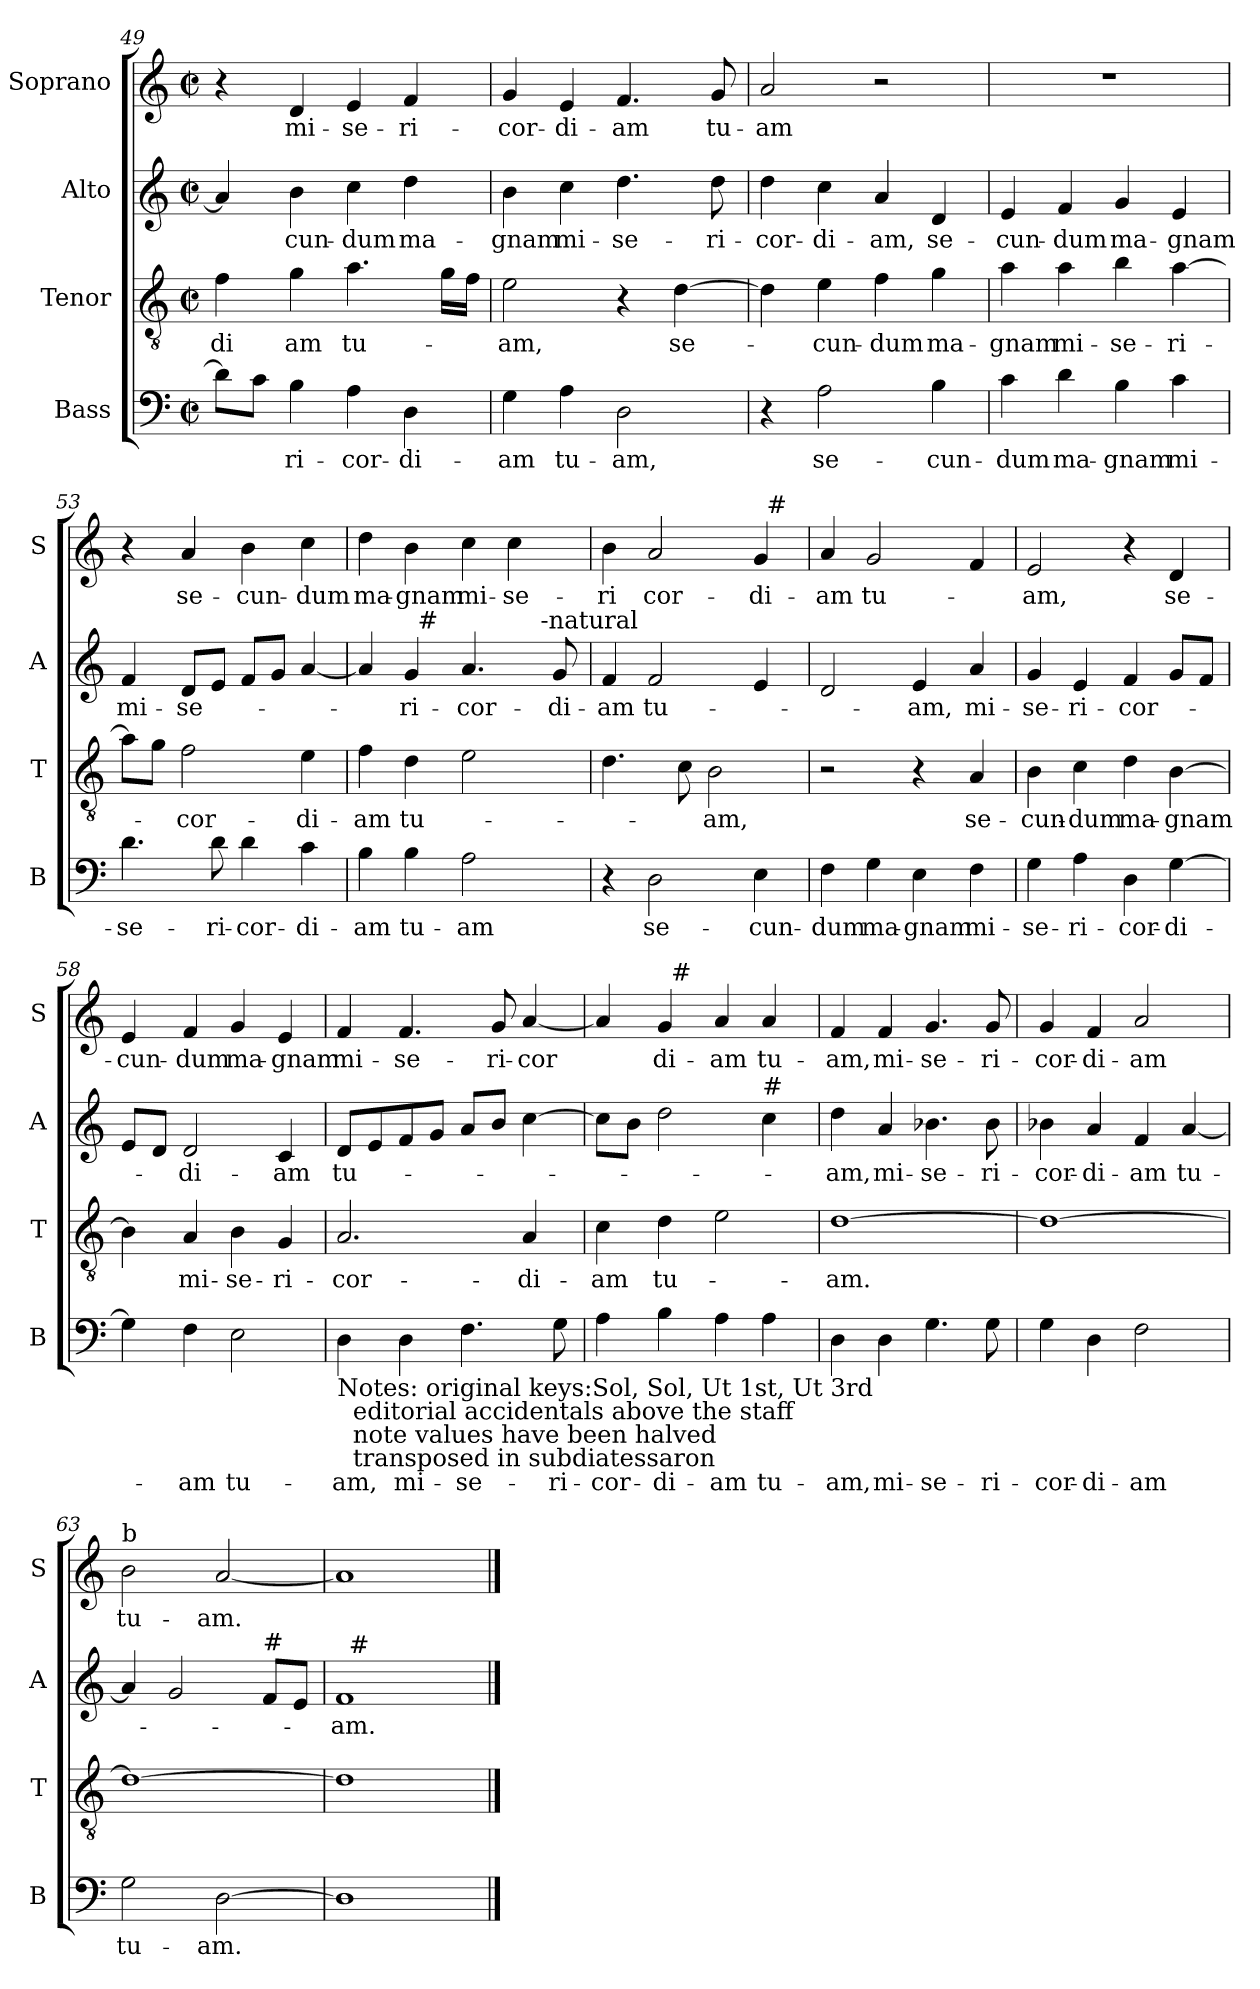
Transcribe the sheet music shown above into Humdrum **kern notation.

**kern	**text	**kern	**text	**kern	**text	**kern	**text
*part4	*part4	*part3	*part3	*part2	*part2	*part1	*part1
*staff4	*staff4	*staff3	*staff3	*staff2	*staff2	*staff1	*staff1
*I"Bass	*	*I"Tenor	*	*I"Alto	*	*I"Soprano	*
*I'B	*	*I'T	*	*I'A	*	*I'S	*
!!LO:PB:g=z
*clefF4	*	*clefGv2	*	*clefG2	*	*clefG2	*
*k[]	*	*k[]	*	*k[]	*	*k[]	*
*C:	*	*C:	*	*C:	*	*C:	*
*M2/2	*	*M2/2	*	*M2/2	*	*M2/2	*
*met(c|)	*	*met(c|)	*	*met(c|)	*	*met(c|)	*
=49	=49	=49	=49	=49	=49	=49	=49
8d\L]	.	4f\	-di	4a/]	.	4r	.
8c\J	.	.	.	.	.	.	.
4B\	-ri-	4g\	am	4b\	-cun-	4d/	mi-
4A\	-cor-	4.a\	tu-	4cc\	-dum	4e/	-se-
4D\	-di-	.	.	4dd\	ma-	4f/	-ri-
.	.	16g\LL	.	.	.	.	.
.	.	16f\JJ	.	.	.	.	.
=50	=50	=50	=50	=50	=50	=50	=50
4G\	-am	2e\	-am,	4b\	-gnam	4g/	-cor-
4A\	tu-	.	.	4cc\	mi-	4e/	-di-
2D\	-am,	4r	.	4.dd\	-se-	4.f/	-am
.	.	[4d\	se-	.	.	.	.
.	.	.	.	8dd\	-ri-	8g/	tu-
=51	=51	=51	=51	=51	=51	=51	=51
4r	.	4d\]	.	4dd\	-cor-	2a/	-am
2A\	se-	4e\	-cun-	4cc\	-di-	.	.
.	.	4f\	-dum	4a/	-am,	2r	.
4B\	-cun-	4g\	ma-	4d/	se-	.	.
=52	=52	=52	=52	=52	=52	=52	=52
4c\	-dum	4a\	-gnam	4e/	-cun-	1r	.
4d\	ma-	4a\	mi-	4f/	-dum	.	.
4B\	-gnam	4b\	-se-	4g/	ma-	.	.
4c\	mi-	[4a\	-ri-	4e/	-gnam	.	.
=53	=53	=53	=53	=53	=53	=53	=53
4.d\	-se-	8a\L]	.	4f/	mi-	4r	.
.	.	8g\J	.	.	.	.	.
.	.	2f\	-cor-	8d/L	-se-	4a/	se-
8d\	-ri-	.	.	8e/J	.	.	.
4d\	-cor-	.	.	8f/L	.	4b\	-cun-
.	.	.	.	8g/J	.	.	.
4c\	-di-	4e\	-di-	[4a/	.	4cc\	-dum
=54	=54	=54	=54	=54	=54	=54	=54
*	*	*	*	*^	*	*	*
*	*	*	*	*	*^	*	*	*
4B\	-am	4f\	-am	4a/]	4ryy	2ryy	.	4dd\	ma-
4B\	tu-	4d\	tu-	4g/	32ryy	.	-ri-	4b\	-gnam
!	!	!	!	!	!LO:TX:a:t=#	!	!	!	!
.	.	.	.	.	2ryy	.	.	.	.
2A\	-am	2e\	.	4.a/	.	4ryy	-cor-	4cc\	mi-
.	.	.	.	.	.	16.ryy	.	4cc\	-se-
.	.	.	.	.	8..ryy	.	.	.	.
!	!	!	!	!	!	!LO:TX:a:t=-natural	!	!	!
.	.	.	.	.	.	8ryy	.	.	.
.	.	.	.	8g/	.	.	-di-	.	.
.	.	.	.	.	.	32ryy	.	.	.
*	*	*	*	*v	*v	*v	*	*	*
!!LO:LB:g=z
=55	=55	=55	=55	=55	=55	=55	=55
*	*	*	*	*	*	*^	*
4r	.	4.d\	.	4f/	-am	4b\	2ryy	-ri
2D\	se-	.	.	2f/	tu-	2a/	.	cor-
.	.	8c\	.	.	.	.	.	.
.	.	2B\	-am,	.	.	.	4ryy	.
4E\	-cun-	.	.	4e/	.	4g/	32ryy	-di-
!	!	!	!	!	!	!	!LO:TX:a:t=#	!
.	.	.	.	.	.	.	8..ryy	.
*	*	*	*	*	*	*v	*v	*
=56	=56	=56	=56	=56	=56	=56	=56
4F\	-dum	2r	.	2d/	.	4a/	-am
4G\	ma-	.	.	.	.	2g/	tu-
4E\	-gnam	4r	.	4e/	-am,	.	.
4F\	mi-	4A/	se-	4a/	mi-	4f/	.
=57	=57	=57	=57	=57	=57	=57	=57
4G\	-se-	4B\	-cun-	4g/	-se-	2e/	-am,
4A\	-ri-	4c\	-dum	4e/	-ri-	.	.
4D\	-cor-	4d\	ma-	4f/	-cor-	4r	.
[4G\	-di-	[4B\	-gnam	8g/L	.	4d/	se-
.	.	.	.	8f/J	.	.	.
=58	=58	=58	=58	=58	=58	=58	=58
4G\]	.	4B\]	.	8e/L	.	4e/	-cun-
.	.	.	.	8d/J	.	.	.
4F\	-am	4A/	mi-	2d/	-di-	4f/	-dum
2E\	tu-	4B\	-se-	.	.	4g/	ma-
.	.	4G/	-ri-	4c/	-am	4e/	-gnam
=59	=59	=59	=59	=59	=59	=59	=59
!LO:TX:b:t=Notes&colon; original keys&colon;Sol, Sol, Ut 1st, Ut 3rd\n            editorial accidentals above the staff\n            note values have been halved\n            transposed in subdiatessaron	!	!	!	!	!	!	!
4D\	-am,	2.A/	-cor-	8d/L	tu-	4f/	mi-
.	.	.	.	8e/	.	.	.
4D\	mi-	.	.	8f/	.	4.f/	-se-
.	.	.	.	8g/J	.	.	.
4.F\	-se-	.	.	8a/L	.	.	.
.	.	.	.	8b/J	.	8g/	-ri-
.	.	4A/	-di-	[4cc\	.	[4a/	-cor
8G\	-ri-	.	.	.	.	.	.
!!LO:LB:g=z
=60	=60	=60	=60	=60	=60	=60	=60
*	*	*	*	*	*	*^	*
4A\	-cor-	4c\	-am	8cc\L]	.	4a/]	4ryy	.
.	.	.	.	8b\J	.	.	.	.
4B\	-di-	4d\	tu-	2dd\	.	4g/	32ryy	di-
!	!	!	!	!	!	!	!LO:TX:a:t=#	!
.	.	.	.	.	.	.	2ryy	.
4A\	-am	2e\	.	.	.	4a/	.	-am
!	!	!	!	!LO:TX:a:t=#	!	!	!	!
4A\	tu-	.	.	4cc\	.	4a/	.	tu-
.	.	.	.	.	.	.	8..ryy	.
*	*	*	*	*	*	*v	*v	*
=61	=61	=61	=61	=61	=61	=61	=61
4D\	-am,	[1d	-am.	4dd\	-am,	4f/	-am,
4D\	mi-	.	.	4a/	mi-	4f/	mi-
4.G\	-se-	.	.	4.b-X\	-se-	4.g/	-se-
8G\	-ri-	.	.	8b-\	-ri-	8g/	-ri-
=62	=62	=62	=62	=62	=62	=62	=62
4G\	-cor-	1d_	.	4b-X\	-cor-	4g/	-cor-
4D\	-di-	.	.	4a/	-di-	4f/	-di-
2F\	-am	.	.	4f/	-am	2a/	-am
.	.	.	.	[4a/	tu-	.	.
=63	=63	=63	=63	=63	=63	=63	=63
!	!	!	!	!	!	!LO:TX:a:t=b	!
2G\	tu-	1d_	.	4a/]	.	2b\	tu-
.	.	.	.	2g/	.	.	.
[2D\	-am.	.	.	.	.	[2a/	-am.
!	!	!	!	!LO:TX:a:t=#	!	!	!
.	.	.	.	8f/L	.	.	.
.	.	.	.	8e/J	.	.	.
=64	=64	=64	=64	=64	=64	=64	=64
*	*	*	*	*^	*	*	*
1D]	.	1d]	.	1f	32ryy	-am.	1a]	.
!	!	!	!	!	!LO:TX:a:t=#	!	!	!
.	.	.	.	.	2ryy	.	.	.
.	.	.	.	.	4...ryy	.	.	.
*	*	*	*	*v	*v	*	*	*
==	==	==	==	==	==	==	==
*-	*-	*-	*-	*-	*-	*-	*-
